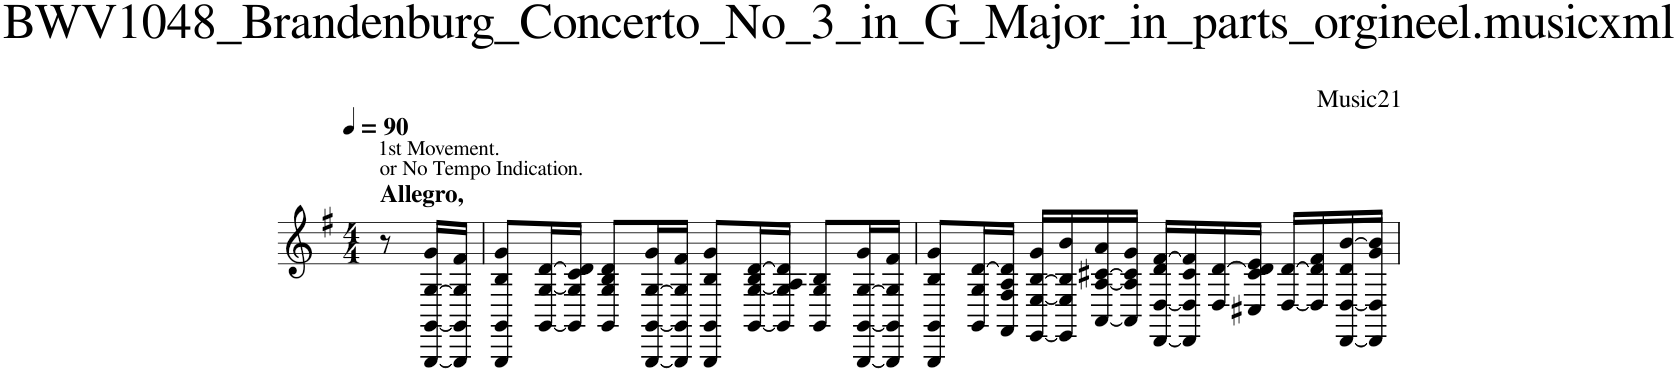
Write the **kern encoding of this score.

**kern
*part1
*staff1
*I"Violin I
*I'Vin i.
*clefG2
*k[f#]
*M4/4
*MM90
=1
!LO:TX:a:B:t=Allegro,
!LO:TX:a:t=or No Tempo Indication.
!LO:TX:a:t=1st Movement.
8r
[16GGG/ [16GG/ [16G/ 16g/LL
16GGG/] 16GG/] 16G/] 16f#/JJ
=2
8GGG/ 8GG/ 8B/ 8g/L
[16GG/ [16G/ [16d/L
16GG/] 16G/] 16c/ 16d/]JJ
8GG/ 8G/ 8B/ 8d/L
[16GGG/ [16GG/ [16G/ 16g/L
16GGG/] 16GG/] 16G/] 16f#/JJ
8GGG/ 8GG/ 8B/ 8g/L
[16GG/ [16G/ 16B/ [16d/L
16GG/] 16G/] 16A/ 16d/]JJ
8GG/ 8G/ 8B/L
[16GGG/ [16GG/ [16G/ 16g/L
16GGG/] 16GG/] 16G/] 16f#/JJ
=3
8GGG/ 8GG/ 8B/ 8g/L
16GG/ 16G/ [16d/L
16FF#/ 16F#/ 16A/ 16d/]JJ
[16EE/ [16E/ [16B/ 16g/LL
16EE/] 16E/] 16B/] 16b/
[16AA/ [16A/ [16c#X/ 16a/
16AA/] 16A/] 16c#/] 16g/JJ
[16DD/ [16D/ 16d/ [16f#/LL
16DD/] 16D/] 16c#/ 16f#/]
16D/ [16d/
16C#X/ 16c#/ 16d/] 16e/JJ
[16D/ [16d/LL
16D/] 16d/] 16f#/
[16DD/ [16D/ 16d/ [16b/
16DD/] 16D/] 16g/ 16b/]JJ
=
*-
